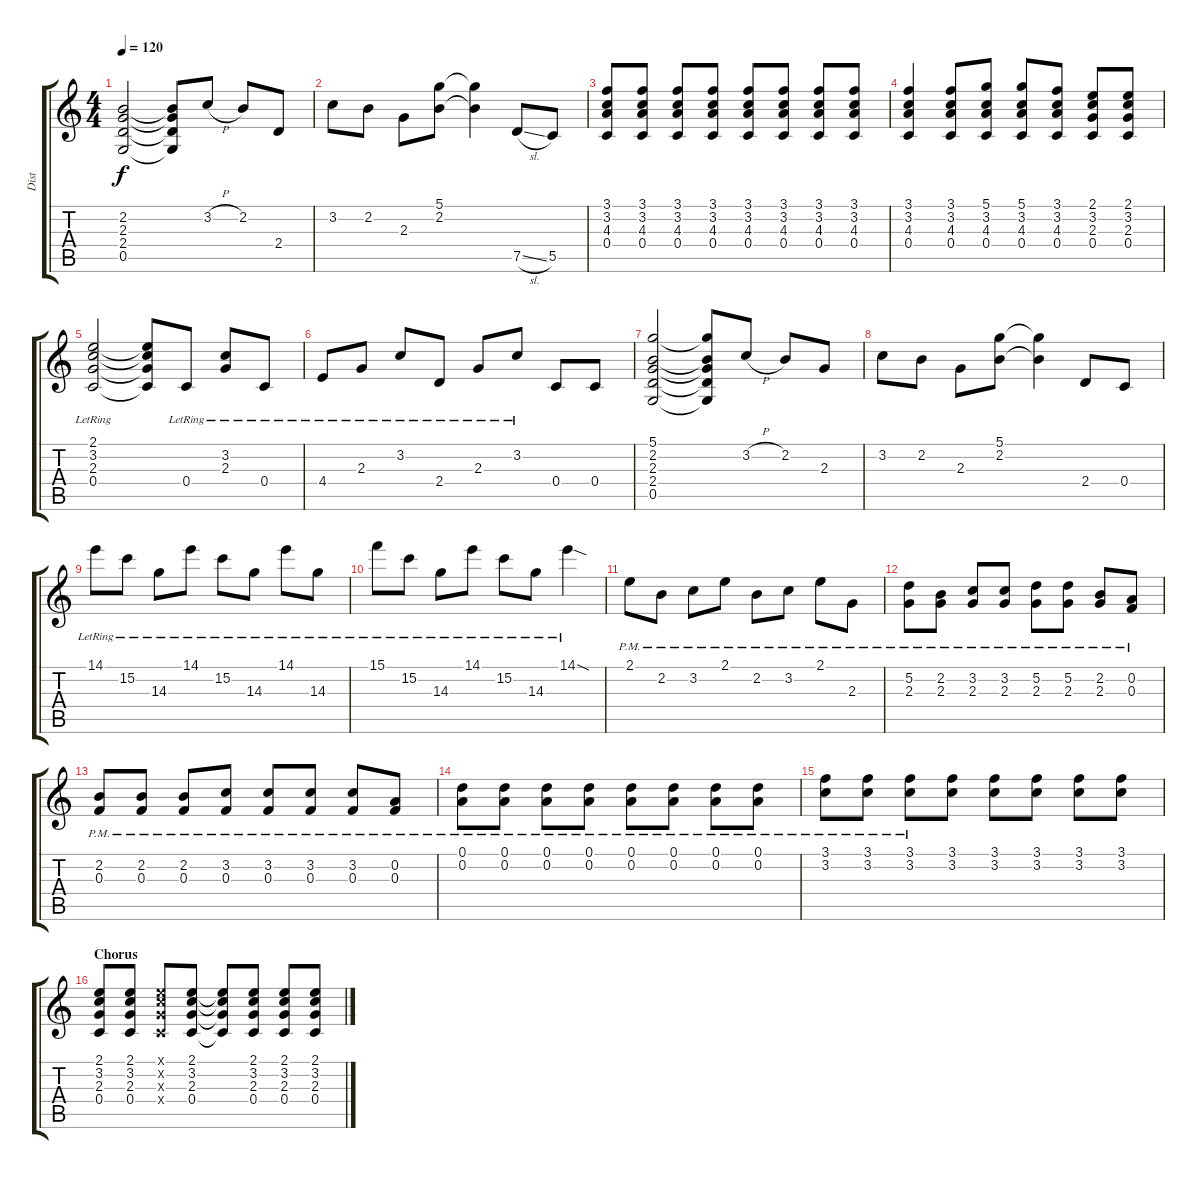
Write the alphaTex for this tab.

\track ("Dist" "Dist") {instrument distortionguitar}
\staff {score tabs}
\tuning (D4 A3 F3 C3 G2 D2) {hide}
\ts (4 4)
\tempo 120
\clef g2
\ks c
(2.2 2.3 2.4 0.5).2{dy f} (2.2{t} 2.3{t} 2.4{t} 0.5{t}).8 3.2{h}.8 2.2.8 2.4.8 |
3.2.8 2.2.8 2.3.8 (5.1 2.2).8 (5.1{t} 2.2{t}).4 7.5{sl}.8 5.5.8 |
(3.1 3.2 4.3 0.4).8 (3.1 3.2 4.3 0.4).8 (3.1 3.2 4.3 0.4).8 (3.1 3.2 4.3 0.4).8 (3.1 3.2 4.3 0.4).8 (3.1 3.2 4.3 0.4).8 (3.1 3.2 4.3 0.4).8 (3.1 3.2 4.3 0.4).8 |
(3.1 3.2 4.3 0.4).4 (3.1 3.2 4.3 0.4).8 (5.1 3.2 4.3 0.4).8 (5.1 3.2 4.3 0.4).8 (3.1 3.2 4.3 0.4).8 (2.1 3.2 2.3 0.4).8 (2.1 3.2 2.3 0.4).8 |
(2.1{lr} 3.2{lr} 2.3{lr} 0.4{lr}).2 (2.1{t} 3.2{t} 2.3{t} 0.4{t}).8 0.4{lr}.8 (3.2{lr} 2.3{lr}).8 0.4{lr}.8 |
4.4{lr}.8 2.3{lr}.8 3.2{lr}.8 2.4{lr}.8 2.3{lr}.8 3.2{lr}.8 0.4.8 0.4.8 |
(5.1 2.2 2.3 2.4 0.5).2 (5.1{t} 2.2{t} 2.3{t} 2.4{t} 0.5{t}).8 3.2{h}.8 2.2.8 2.3.8 |
3.2.8 2.2.8 2.3.8 (5.1 2.2).8 (5.1{t} 2.2{t}).4 2.4.8 0.4.8 |
14.1{lr}.8 15.2{lr}.8 14.3{lr}.8 14.1{lr}.8 15.2{lr}.8 14.3{lr}.8 14.1{lr}.8 14.3{lr}.8 |
15.1{lr}.8 15.2{lr}.8 14.3{lr}.8 14.1{lr}.8 15.2{lr}.8 14.3{lr}.8 14.1{sod lr}.4 |
2.1{pm}.8 2.2{pm}.8 3.2{pm}.8 2.1{pm}.8 2.2{pm}.8 3.2{pm}.8 2.1{pm}.8 2.3{pm}.8 |
(5.2{pm} 2.3{pm}).8 (2.2{pm} 2.3{pm}).8 (3.2{pm} 2.3{pm}).8 (3.2{pm} 2.3{pm}).8 (5.2{pm} 2.3{pm}).8 (5.2{pm} 2.3{pm}).8 (2.2{pm} 2.3{pm}).8 (0.2{pm} 0.3{pm}).8 |
(2.2{pm} 0.3{pm}).8 (2.2{pm} 0.3{pm}).8 (2.2{pm} 0.3{pm}).8 (3.2{pm} 0.3{pm}).8 (3.2{pm} 0.3{pm}).8 (3.2{pm} 0.3{pm}).8 (3.2{pm} 0.3{pm}).8 (0.2{pm} 0.3{pm}).8 |
(0.1{pm} 0.2{pm}).8 (0.1{pm} 0.2{pm}).8 (0.1{pm} 0.2{pm}).8 (0.1{pm} 0.2{pm}).8 (0.1{pm} 0.2{pm}).8 (0.1{pm} 0.2{pm}).8 (0.1{pm} 0.2{pm}).8 (0.1{pm} 0.2{pm}).8 |
(3.1{pm} 3.2{pm}).8 (3.1{pm} 3.2{pm}).8 (3.1{pm} 3.2{pm}).8 (3.1 3.2).8 (3.1 3.2).8 (3.1 3.2).8 (3.1 3.2).8 (3.1 3.2).8 |
\section ("" "Chorus")
(2.1 3.2 2.3 0.4).8 (2.1 3.2 2.3 0.4).8 (2.1{x} 3.2{x} 2.3{x} 0.4{x}).8 (2.1 3.2 2.3 0.4).8 (2.1{t} 3.2{t} 2.3{t} 0.4{t}).8 (2.1 3.2 2.3 0.4).8 (2.1 3.2 2.3 0.4).8 (2.1 3.2 2.3 0.4).8
